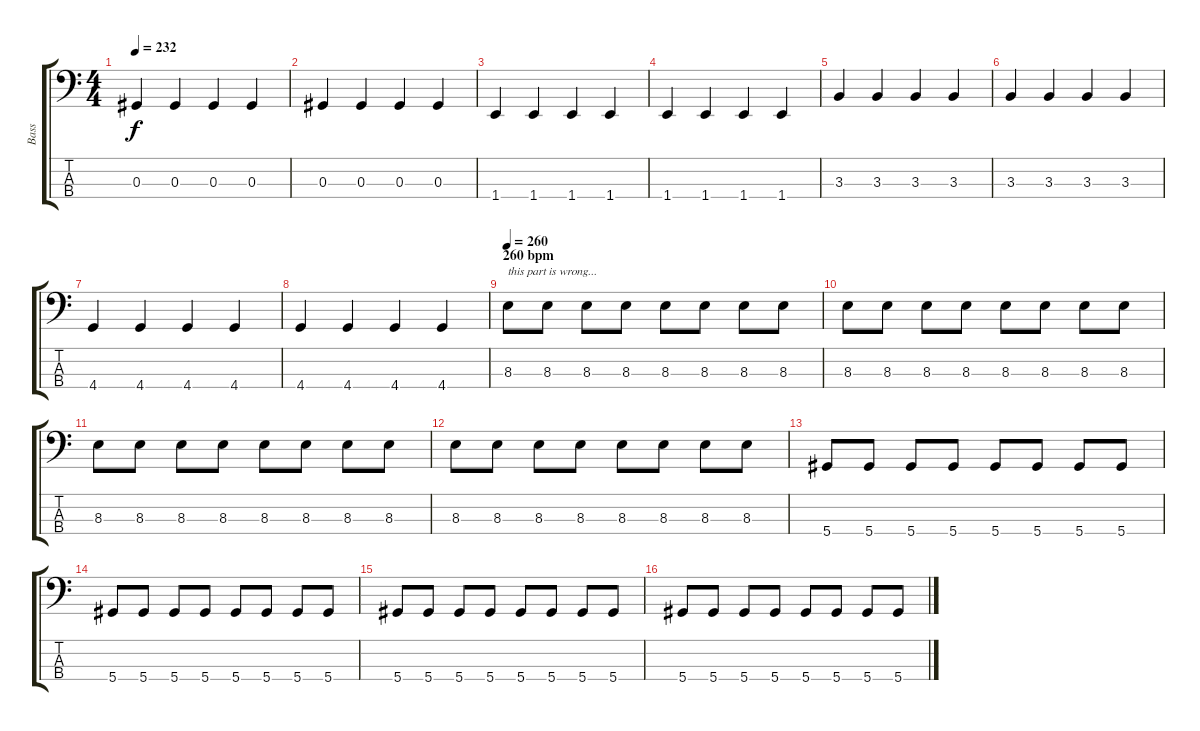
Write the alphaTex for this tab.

\track ("Bass" "Bass") {instrument electricbasspick}
\staff {score tabs}
\tuning (Gb2 Db2 Ab1 Eb1) {hide}
\ts (4 4)
\tempo 232
\clef f4
\ks c
0.3.4{dy f} 0.3.4 0.3.4 0.3.4 |
0.3.4 0.3.4 0.3.4 0.3.4 |
1.4.4 1.4.4 1.4.4 1.4.4 |
1.4.4 1.4.4 1.4.4 1.4.4 |
3.3.4 3.3.4 3.3.4 3.3.4 |
3.3.4 3.3.4 3.3.4 3.3.4 |
4.4.4 4.4.4 4.4.4 4.4.4 |
4.4.4 4.4.4 4.4.4 4.4.4 |
\section ("" "260 bpm")
\tempo 260
8.3.8{txt "this part is wrong..."} 8.3.8 8.3.8 8.3.8 8.3.8 8.3.8 8.3.8 8.3.8 |
8.3.8 8.3.8 8.3.8 8.3.8 8.3.8 8.3.8 8.3.8 8.3.8 |
8.3.8 8.3.8 8.3.8 8.3.8 8.3.8 8.3.8 8.3.8 8.3.8 |
8.3.8 8.3.8 8.3.8 8.3.8 8.3.8 8.3.8 8.3.8 8.3.8 |
5.4.8 5.4.8 5.4.8 5.4.8 5.4.8 5.4.8 5.4.8 5.4.8 |
5.4.8 5.4.8 5.4.8 5.4.8 5.4.8 5.4.8 5.4.8 5.4.8 |
5.4.8 5.4.8 5.4.8 5.4.8 5.4.8 5.4.8 5.4.8 5.4.8 |
5.4.8 5.4.8 5.4.8 5.4.8 5.4.8 5.4.8 5.4.8 5.4.8
